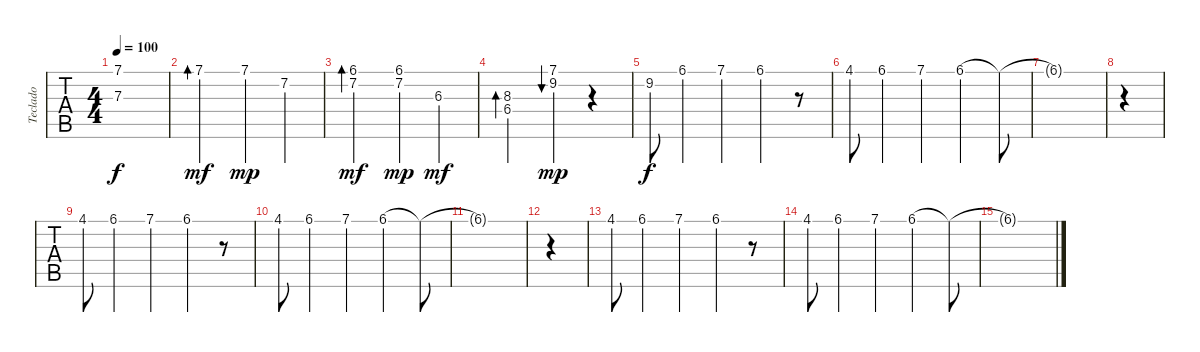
\track ("Teclado" "Teclado") {instrument stringensemble1}
\staff {tabs}
\tuning (B3 Gb3 D3 A2 E2 B1) {hide}
\ts (4 4)
\tempo 100
\clef g2
\ks c
(7.1 7.3).1{dy f instrument stringensemble1} |
7.1.2{bd 480 dy mf} 7.1.4{dy mp} 7.2.4 |
(6.1 7.2).2{bd 480 dy mf} (6.1 7.2).4{dy mp} 6.3.4{dy mf} |
(8.3 6.4).2{bd 480} (7.1 9.2).4{bu 480 dy mp} r.4 |
9.2.8{dy f} 6.1.4 7.1.4 6.1.4 r.8 |
4.1.8 6.1.4 7.1.4 6.1.4 6.1{t}.8 |
6.1{t}.1 |
|
4.1.8 6.1.4 7.1.4 6.1.4 r.8 |
4.1.8 6.1.4 7.1.4 6.1.4 6.1{t}.8 |
6.1{t}.1 |
|
4.1.8 6.1.4 7.1.4 6.1.4 r.8 |
4.1.8 6.1.4 7.1.4 6.1.4 6.1{t}.8 |
6.1{t}.1
